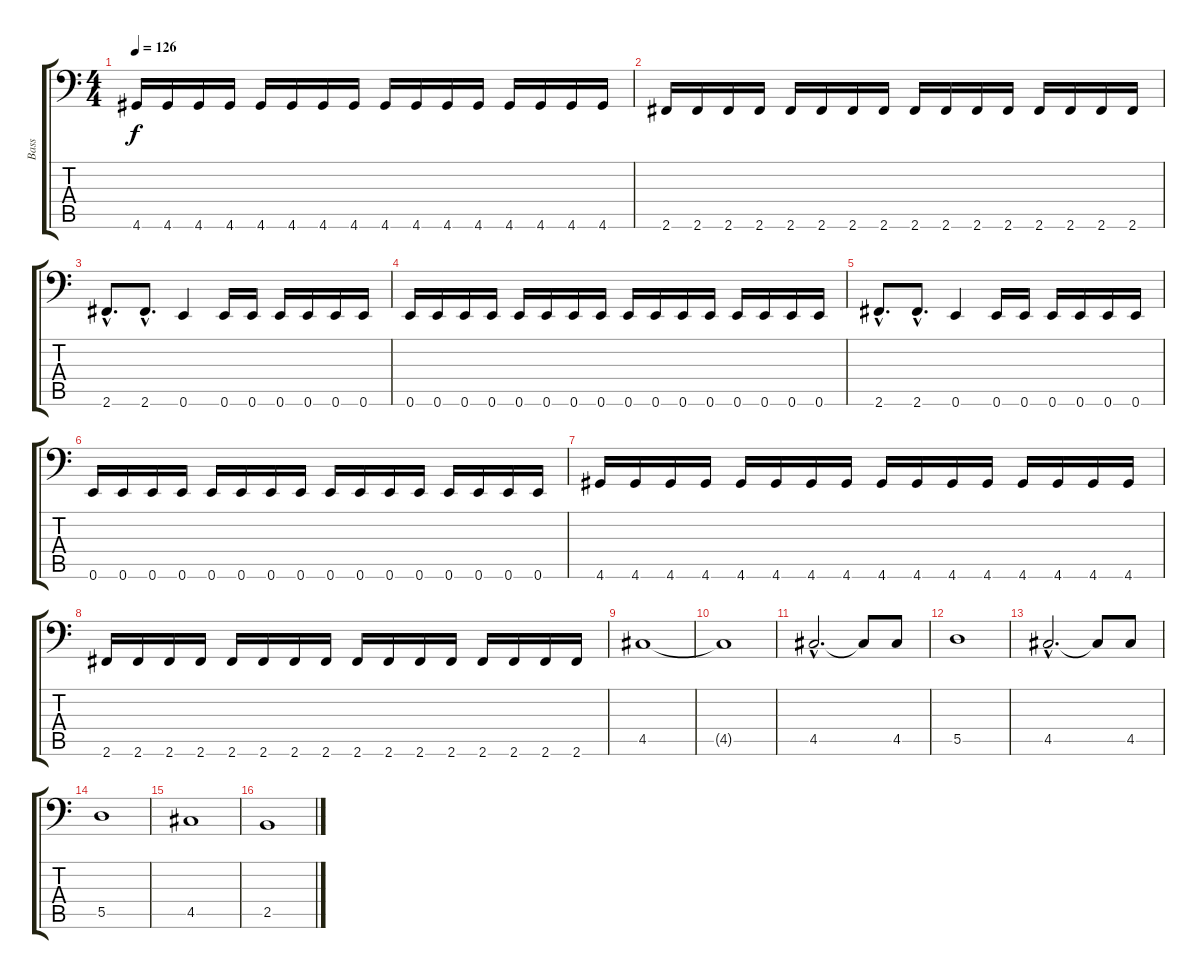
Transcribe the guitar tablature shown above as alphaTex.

\track ("Bass" "Bass") {instrument electricbassfinger}
\staff {score tabs}
\tuning (E3 B2 G2 D2 A1 E1) {hide}
\ts (4 4)
\tempo 126
\clef f4
\ks c
4.6.16{dy f} 4.6.16 4.6.16 4.6.16 4.6.16 4.6.16 4.6.16 4.6.16 4.6.16 4.6.16 4.6.16 4.6.16 4.6.16 4.6.16 4.6.16 4.6.16 |
2.6.16 2.6.16 2.6.16 2.6.16 2.6.16 2.6.16 2.6.16 2.6.16 2.6.16 2.6.16 2.6.16 2.6.16 2.6.16 2.6.16 2.6.16 2.6.16 |
2.6{hac}.8{d} 2.6{hac}.8{d} 0.6.4 0.6.16 0.6.16 0.6.16 0.6.16 0.6.16 0.6.16 |
0.6.16 0.6.16 0.6.16 0.6.16 0.6.16 0.6.16 0.6.16 0.6.16 0.6.16 0.6.16 0.6.16 0.6.16 0.6.16 0.6.16 0.6.16 0.6.16 |
2.6{hac}.8{d} 2.6{hac}.8{d} 0.6.4 0.6.16 0.6.16 0.6.16 0.6.16 0.6.16 0.6.16 |
0.6.16 0.6.16 0.6.16 0.6.16 0.6.16 0.6.16 0.6.16 0.6.16 0.6.16 0.6.16 0.6.16 0.6.16 0.6.16 0.6.16 0.6.16 0.6.16 |
4.6.16 4.6.16 4.6.16 4.6.16 4.6.16 4.6.16 4.6.16 4.6.16 4.6.16 4.6.16 4.6.16 4.6.16 4.6.16 4.6.16 4.6.16 4.6.16 |
2.6.16 2.6.16 2.6.16 2.6.16 2.6.16 2.6.16 2.6.16 2.6.16 2.6.16 2.6.16 2.6.16 2.6.16 2.6.16 2.6.16 2.6.16 2.6.16 |
4.5.1 |
4.5{t}.1 |
4.5{hac}.2{d} 4.5{t}.8 4.5.8 |
5.5.1 |
4.5{hac}.2{d} 4.5{t}.8 4.5.8 |
5.5.1 |
4.5.1 |
2.5.1
